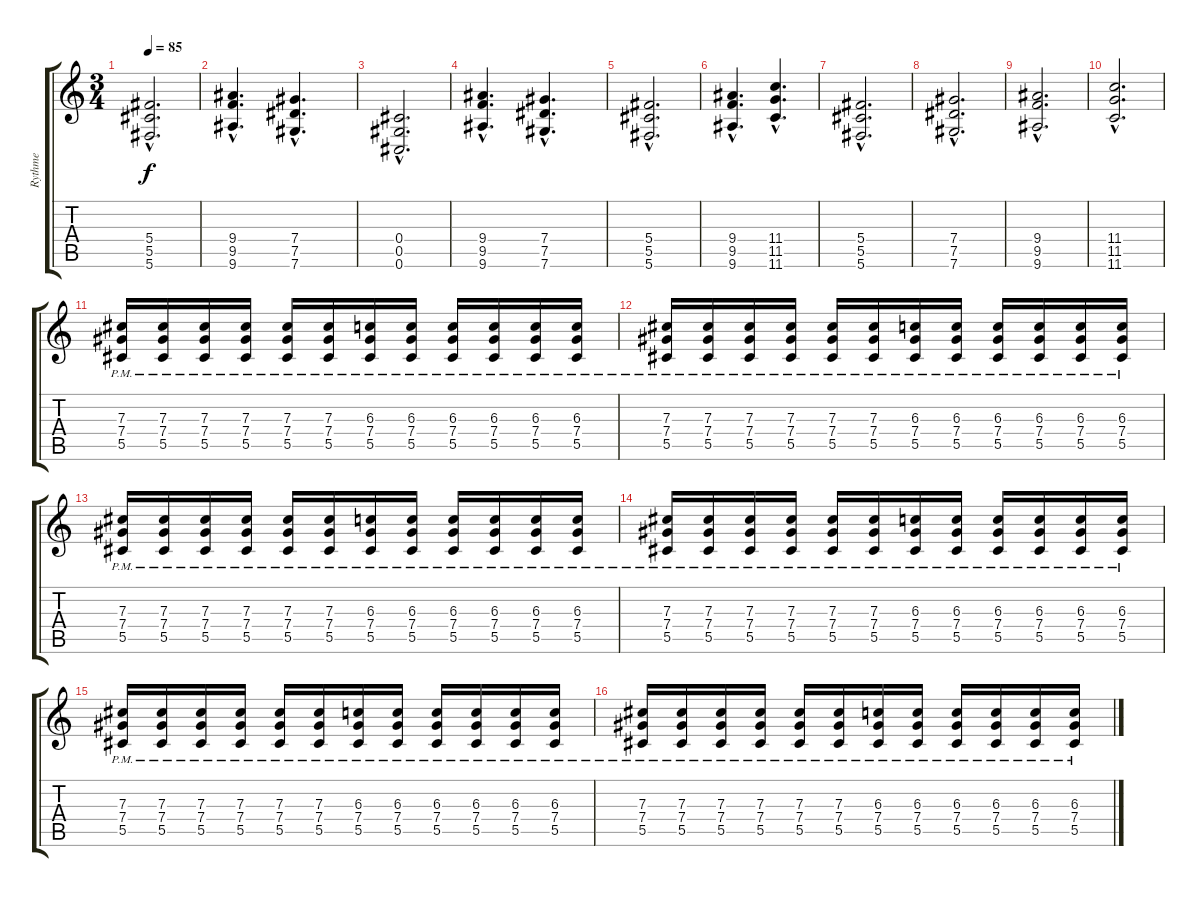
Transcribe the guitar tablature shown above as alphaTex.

\track ("Rythme" "Rythme") {instrument distortionguitar}
\staff {score tabs}
\tuning (Eb4 Bb3 Gb3 Db3 Ab2 Db2) {hide}
\ts (3 4)
\tempo 85
\clef g2
\ks c
(5.4{hac} 5.5{hac} 5.6{hac}).2{d dy f} |
(9.4{hac} 9.5{hac} 9.6{hac}).4{d} (7.4{hac} 7.5{hac} 7.6{hac}).4{d} |
(0.4{hac} 0.5{hac} 0.6{hac}).2{d} |
(9.4{hac} 9.5{hac} 9.6{hac}).4{d} (7.4{hac} 7.5{hac} 7.6{hac}).4{d} |
(5.4{hac} 5.5{hac} 5.6{hac}).2{d} |
(9.4{hac} 9.5{hac} 9.6{hac}).4{d} (11.4{hac} 11.5{hac} 11.6{hac}).4{d} |
(5.4{hac} 5.5{hac} 5.6{hac}).2{d} |
(7.4{hac} 7.5{hac} 7.6{hac}).2{d} |
(9.4{hac} 9.5{hac} 9.6{hac}).2{d} |
(11.4{hac} 11.5{hac} 11.6{hac}).2{d} |
(7.3{pm} 7.4{pm} 5.5{pm}).16 (7.3{pm} 7.4{pm} 5.5{pm}).16 (7.3{pm} 7.4{pm} 5.5{pm}).16 (7.3{pm} 7.4{pm} 5.5{pm}).16 (7.3{pm} 7.4{pm} 5.5{pm}).16 (7.3{pm} 7.4{pm} 5.5{pm}).16 (6.3{pm} 7.4{pm} 5.5{pm}).16 (6.3{pm} 7.4{pm} 5.5{pm}).16 (6.3{pm} 7.4{pm} 5.5{pm}).16 (6.3{pm} 7.4{pm} 5.5{pm}).16 (6.3{pm} 7.4{pm} 5.5{pm}).16 (6.3{pm} 7.4{pm} 5.5{pm}).16 |
(7.3{pm} 7.4{pm} 5.5{pm}).16 (7.3{pm} 7.4{pm} 5.5{pm}).16 (7.3{pm} 7.4{pm} 5.5{pm}).16 (7.3{pm} 7.4{pm} 5.5{pm}).16 (7.3{pm} 7.4{pm} 5.5{pm}).16 (7.3{pm} 7.4{pm} 5.5{pm}).16 (6.3{pm} 7.4{pm} 5.5{pm}).16 (6.3{pm} 7.4{pm} 5.5{pm}).16 (6.3{pm} 7.4{pm} 5.5{pm}).16 (6.3{pm} 7.4{pm} 5.5{pm}).16 (6.3{pm} 7.4{pm} 5.5{pm}).16 (6.3{pm} 7.4{pm} 5.5{pm}).16 |
(7.3{pm} 7.4{pm} 5.5{pm}).16 (7.3{pm} 7.4{pm} 5.5{pm}).16 (7.3{pm} 7.4{pm} 5.5{pm}).16 (7.3{pm} 7.4{pm} 5.5{pm}).16 (7.3{pm} 7.4{pm} 5.5{pm}).16 (7.3{pm} 7.4{pm} 5.5{pm}).16 (6.3{pm} 7.4{pm} 5.5{pm}).16 (6.3{pm} 7.4{pm} 5.5{pm}).16 (6.3{pm} 7.4{pm} 5.5{pm}).16 (6.3{pm} 7.4{pm} 5.5{pm}).16 (6.3{pm} 7.4{pm} 5.5{pm}).16 (6.3{pm} 7.4{pm} 5.5{pm}).16 |
(7.3{pm} 7.4{pm} 5.5{pm}).16 (7.3{pm} 7.4{pm} 5.5{pm}).16 (7.3{pm} 7.4{pm} 5.5{pm}).16 (7.3{pm} 7.4{pm} 5.5{pm}).16 (7.3{pm} 7.4{pm} 5.5{pm}).16 (7.3{pm} 7.4{pm} 5.5{pm}).16 (6.3{pm} 7.4{pm} 5.5{pm}).16 (6.3{pm} 7.4{pm} 5.5{pm}).16 (6.3{pm} 7.4{pm} 5.5{pm}).16 (6.3{pm} 7.4{pm} 5.5{pm}).16 (6.3{pm} 7.4{pm} 5.5{pm}).16 (6.3{pm} 7.4{pm} 5.5{pm}).16 |
(7.3{pm} 7.4{pm} 5.5{pm}).16 (7.3{pm} 7.4{pm} 5.5{pm}).16 (7.3{pm} 7.4{pm} 5.5{pm}).16 (7.3{pm} 7.4{pm} 5.5{pm}).16 (7.3{pm} 7.4{pm} 5.5{pm}).16 (7.3{pm} 7.4{pm} 5.5{pm}).16 (6.3{pm} 7.4{pm} 5.5{pm}).16 (6.3{pm} 7.4{pm} 5.5{pm}).16 (6.3{pm} 7.4{pm} 5.5{pm}).16 (6.3{pm} 7.4{pm} 5.5{pm}).16 (6.3{pm} 7.4{pm} 5.5{pm}).16 (6.3{pm} 7.4{pm} 5.5{pm}).16 |
(7.3{pm} 7.4{pm} 5.5{pm}).16 (7.3{pm} 7.4{pm} 5.5{pm}).16 (7.3{pm} 7.4{pm} 5.5{pm}).16 (7.3{pm} 7.4{pm} 5.5{pm}).16 (7.3{pm} 7.4{pm} 5.5{pm}).16 (7.3{pm} 7.4{pm} 5.5{pm}).16 (6.3{pm} 7.4{pm} 5.5{pm}).16 (6.3{pm} 7.4{pm} 5.5{pm}).16 (6.3{pm} 7.4{pm} 5.5{pm}).16 (6.3{pm} 7.4{pm} 5.5{pm}).16 (6.3{pm} 7.4{pm} 5.5{pm}).16 (6.3{pm} 7.4{pm} 5.5{pm}).16
